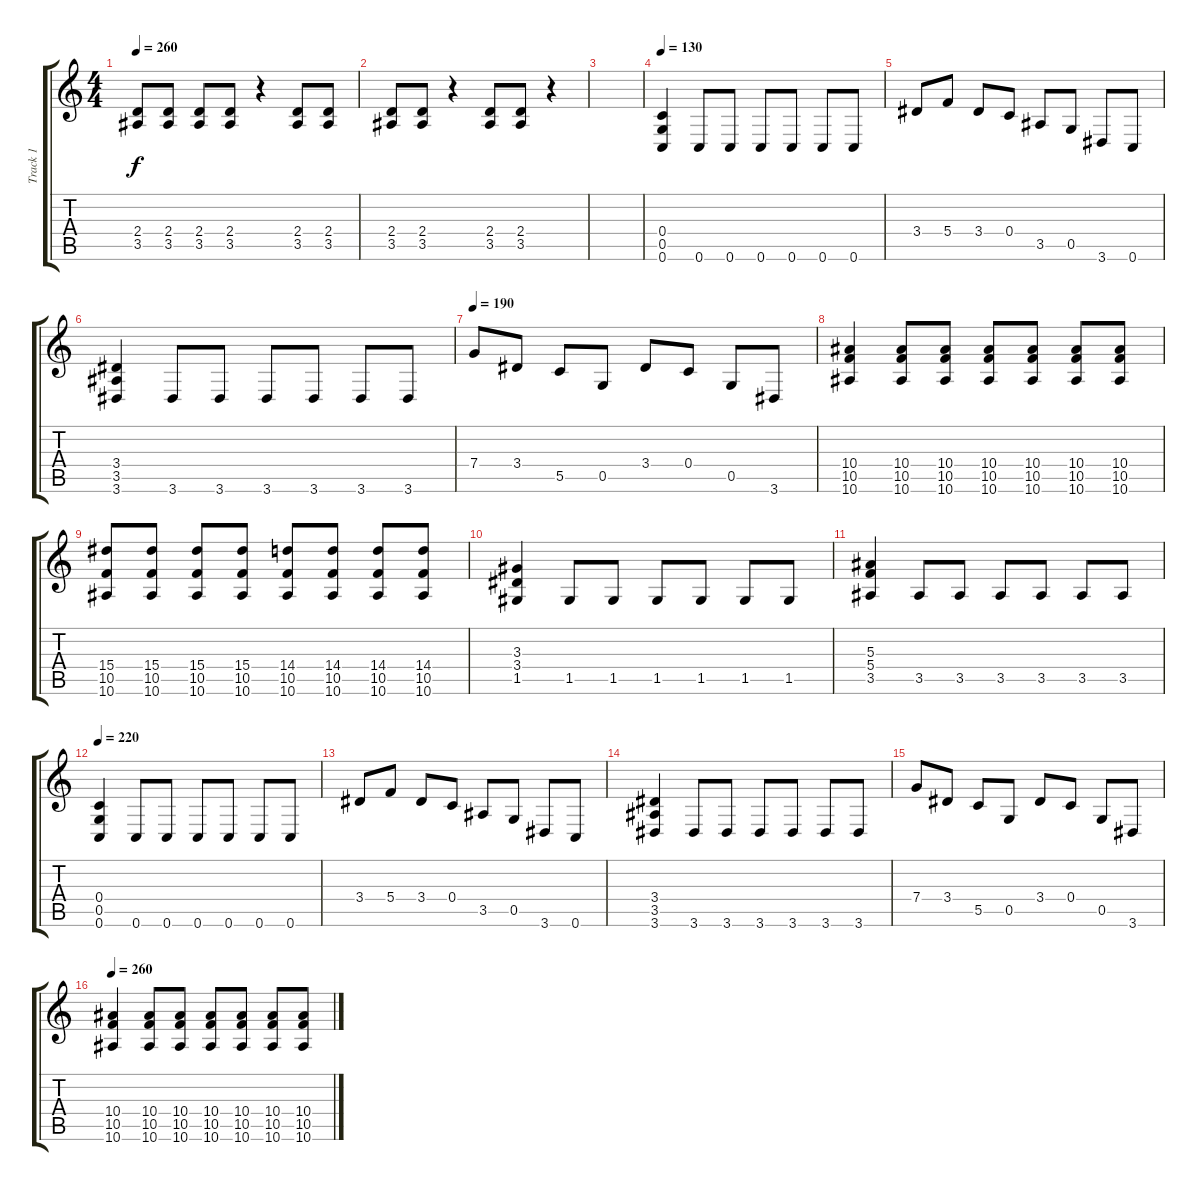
\track ("Track 1" "Track 1") {instrument distortionguitar}
\staff {score tabs}
\tuning (D4 A3 F3 C3 G2 C2) {hide}
\ts (4 4)
\tempo 260
\clef g2
\ks c
(2.4 3.5).8{dy f} (2.4 3.5).8 (2.4 3.5).8 (2.4 3.5).8 r.4 (2.4 3.5).8 (2.4 3.5).8 |
(2.4 3.5).8 (2.4 3.5).8 r.4 (2.4 3.5).8 (2.4 3.5).8 r.4 |
|
\tempo 130
(0.4 0.5 0.6).4 0.6.8 0.6.8 0.6.8 0.6.8 0.6.8 0.6.8 |
3.4.8 5.4.8 3.4.8 0.4.8 3.5.8 0.5.8 3.6.8 0.6.8 |
(3.4 3.5 3.6).4 3.6.8 3.6.8 3.6.8 3.6.8 3.6.8 3.6.8 |
\tempo 190
7.4.8 3.4.8 5.5.8 0.5.8 3.4.8 0.4.8 0.5.8 3.6.8 |
(10.4 10.5 10.6).4 (10.4 10.5 10.6).8 (10.4 10.5 10.6).8 (10.4 10.5 10.6).8 (10.4 10.5 10.6).8 (10.4 10.5 10.6).8 (10.4 10.5 10.6).8 |
(15.4 10.5 10.6).8 (15.4 10.5 10.6).8 (15.4 10.5 10.6).8 (15.4 10.5 10.6).8 (14.4 10.5 10.6).8 (14.4 10.5 10.6).8 (14.4 10.5 10.6).8 (14.4 10.5 10.6).8 |
(3.3 3.4 1.5).4 1.5.8 1.5.8 1.5.8 1.5.8 1.5.8 1.5.8 |
(5.3 5.4 3.5).4 3.5.8 3.5.8 3.5.8 3.5.8 3.5.8 3.5.8 |
\tempo 220
(0.4 0.5 0.6).4 0.6.8 0.6.8 0.6.8 0.6.8 0.6.8 0.6.8 |
3.4.8 5.4.8 3.4.8 0.4.8 3.5.8 0.5.8 3.6.8 0.6.8 |
(3.4 3.5 3.6).4 3.6.8 3.6.8 3.6.8 3.6.8 3.6.8 3.6.8 |
7.4.8 3.4.8 5.5.8 0.5.8 3.4.8 0.4.8 0.5.8 3.6.8 |
\tempo 260
(10.4 10.5 10.6).4 (10.4 10.5 10.6).8 (10.4 10.5 10.6).8 (10.4 10.5 10.6).8 (10.4 10.5 10.6).8 (10.4 10.5 10.6).8 (10.4 10.5 10.6).8
